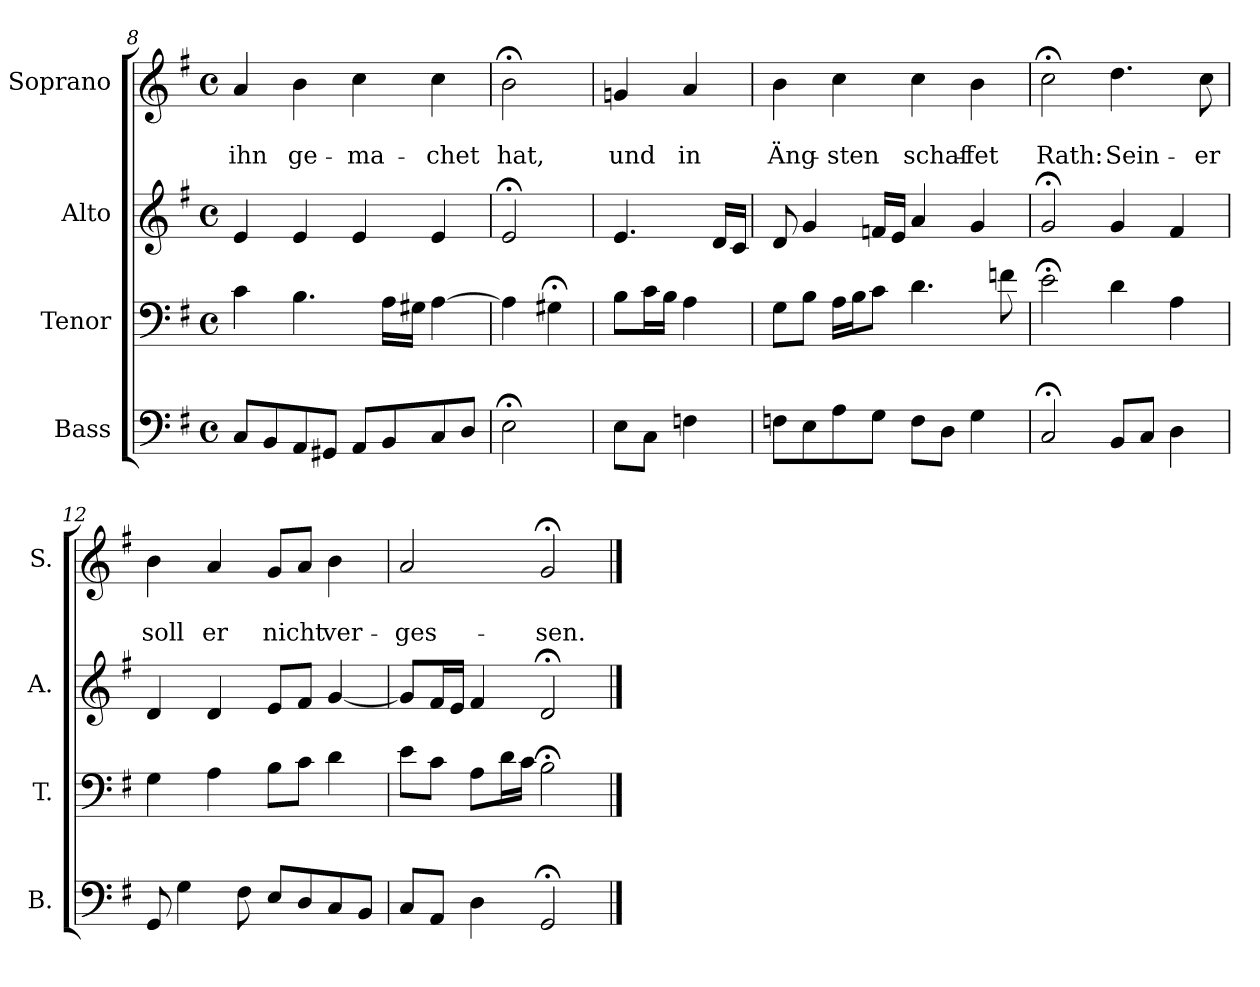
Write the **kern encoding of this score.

**kern	**kern	**kern	**kern	**text	**text
*part4	*part3	*part2	*part1	*part1	*part1
*staff4	*staff3	*staff2	*staff1	*staff1	*staff1
*I"Bass	*I"Tenor	*I"Alto	*I"Soprano	*	*
*I'B.	*I'T.	*I'A.	*I'S.	*	*
*clefF4	*clefF4	*clefG2	*clefG2	*	*
*k[f#]	*k[f#]	*k[f#]	*k[f#]	*	*
*G:	*G:	*G:	*G:	*	*
*M4/4	*M4/4	*M4/4	*M4/4	*	*
*met(c)	*met(c)	*met(c)	*met(c)	*	*
=8	=8	=8	=8	=8	=8
8C/L	4c\	4e/	4a/	.	ihn
8BB/	.	.	.	.	.
8AA/	4.B\	4e/	4b\	.	ge-
8GG#X/J	.	.	.	.	.
8AA/L	.	4e/	4cc\	.	-ma-
8BB/	16A\LL	.	.	.	.
.	16G#X\JJ	.	.	.	.
8C/	[4A\	4e/	4cc\	.	-chet
8D/J	.	.	.	.	.
=9	=9	=9	=9	=9	=9
2E;<\	4A\]	2e;</	2b;<\	.	hat,
.	4G#X;<\	.	.	.	.
!!LO:PB:g=z
=9a	=9a	=9a	=9a	=9a	=9a
8E\L	8B\L	4.e/	4gn/	.	und
8C\J	16c\L	.	.	.	.
.	16B\JJ	.	.	.	.
4Fn\	4A\	.	4a/	.	in
.	.	16d/LL	.	.	.
.	.	16c/JJ	.	.	.
=10	=10	=10	=10	=10	=10
8Fn\L	8G\L	8d/	4b\	.	Äng-
8E\	8B\J	4g/	.	.	.
8A\	16A\LL	.	4cc\	.	-sten
.	16B\J	.	.	.	.
8G\J	8c\J	16fn/LL	.	.	.
.	.	16e/JJ	.	.	.
8F\L	4.d\	4a/	4cc\	.	schaf-
8D\J	.	.	.	.	.
4G\	.	4g/	4b\	.	-fet
.	8fn\	.	.	.	.
=11	=11	=11	=11	=11	=11
2C;</	2e;<\	2g;</	2cc;<\	.	Rath:
8BB/L	4d\	4g/	4.dd\	.	Sein-
8C/J	.	.	.	.	.
4D\	4A\	4f#/	.	.	.
.	.	.	8cc\	.	-er
=12	=12	=12	=12	=12	=12
8GG/	4G\	4d/	4b\	.	soll
4G\	.	.	.	.	.
.	4A\	4d/	4a/	.	er
8F#\	.	.	.	.	.
8E/L	8B\L	8e/L	8g/L	.	nicht
8D/	8c\J	8f#/J	8a/J	.	.
8C/	4d\	[4g/	4b\	.	ver-
8BB/J	.	.	.	.	.
=13	=13	=13	=13	=13	=13
8C/L	8e\L	8g/L]	2a/	.	-ges-
8AA/J	8c\J	16f#/L	.	.	.
.	.	16e/JJ	.	.	.
4D\	8A\L	4f#/	.	.	.
.	16d\L	.	.	.	.
.	16c\JJ	.	.	.	.
2GG;</	2B;<\	2d;</	2g;</	.	-sen.
==	==	==	==	==	==
*-	*-	*-	*-	*-	*-
